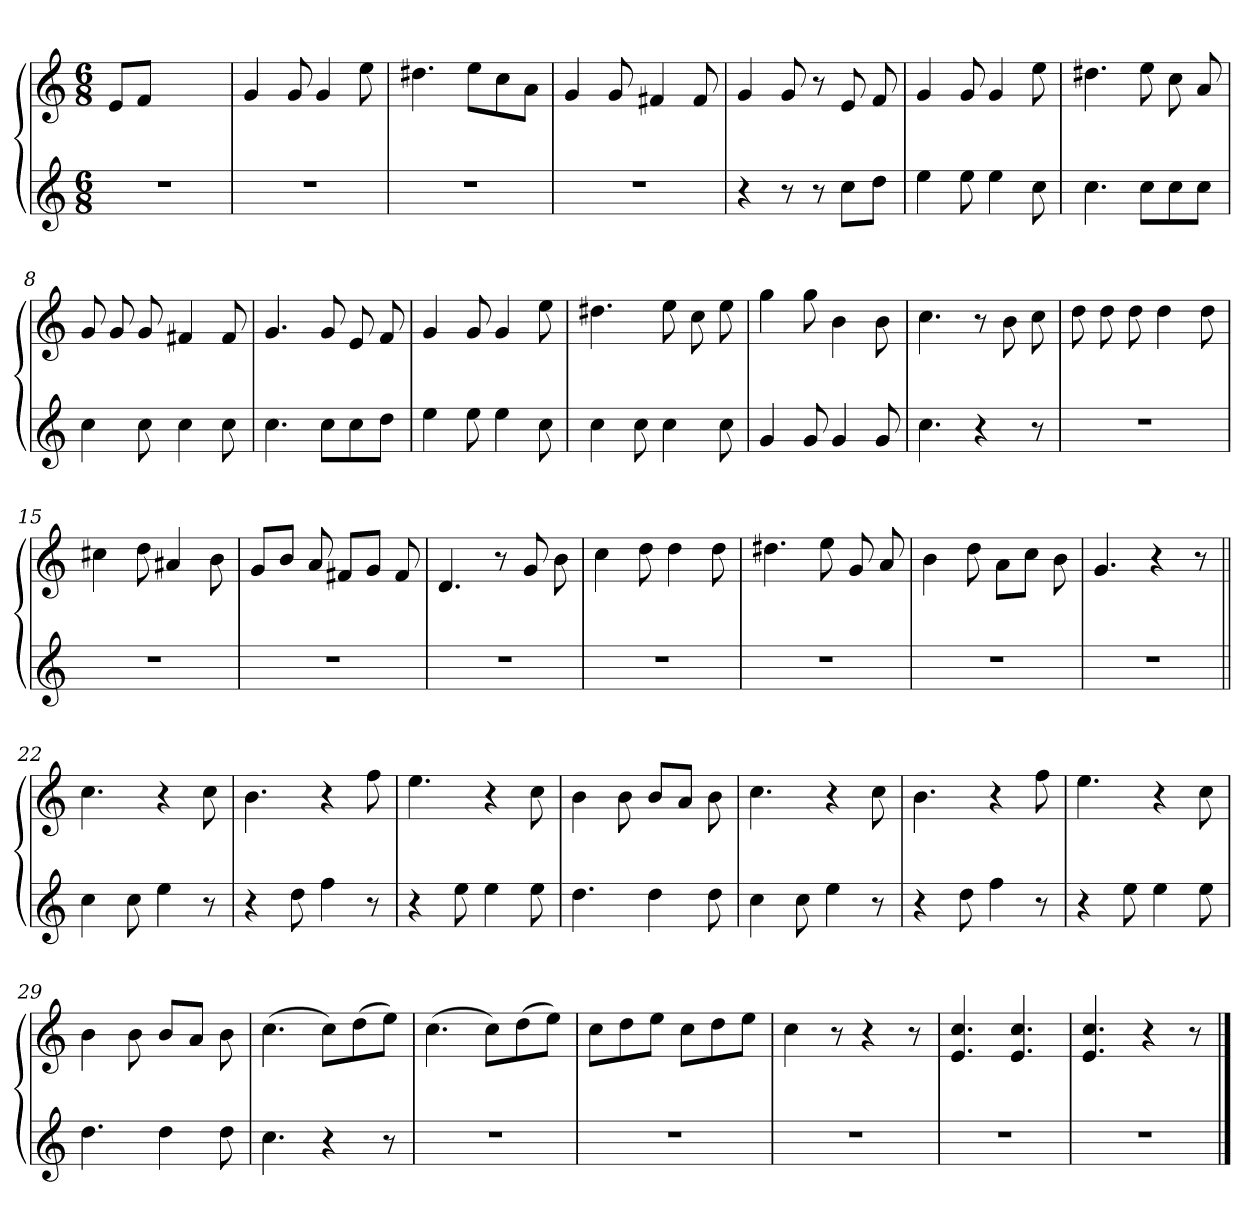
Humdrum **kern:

**kern	**kern	**dynam
*part1	*part1	*part1
*staff2	*staff1	*staff1/2
*clefG2	*clefG2	*
*M6/8	*M6/8	*
=1	=1	=1
2.r	8eL	Andante
.	8fJ	.
.	2ryy	.
=2	=2	=2
2.r	4g	.
.	8g	.
.	4g	.
.	8ee	.
=3	=3	=3
2.r	4.dd#X	.
.	8eeL	.
.	8cc	.
.	8aJ	.
=4	=4	=4
2.r	4g	.
.	8g	.
.	4f#X	.
.	8f#	.
=5	=5	=5
4r	4g	.
8r	8g	.
8r	8r	.
8cc\L	8e	.
8dd\J	8f	.
=6	=6	=6
4ee	4g	.
8ee	8g	.
4ee	4g	.
8cc	8ee	.
=7	=7	=7
4.cc	4.dd#X	.
8cc\L	8ee	.
8cc\	8cc	.
8cc\J	8a	.
!!LO:LB:g=z
=8	=8	=8
4cc	8g	.
.	8g	.
8cc	8g	.
4cc	4f#X	.
8cc	8f#	.
=9	=9	=9
4.cc	4.g	.
8cc\L	8g	.
8cc\	8e	.
8dd\J	8f	.
=10	=10	=10
4ee	4g	.
8ee	8g	.
4ee	4g	.
8cc	8ee	.
=11	=11	=11
4cc	4.dd#X	.
8cc	.	.
4cc	8ee	.
.	8cc	.
8cc	8ee	.
=12	=12	=12
4g	4gg	.
8g	8gg	.
4g	4b	.
8g	8b	.
=13	=13	=13
4.cc	4.cc	.
4r	8r	.
.	8b	.
8r	8cc	.
!!LO:LB:g=z
=14	=14	=14
2.r	8dd	.
.	8dd	.
.	8dd	.
.	4dd	.
.	8dd	.
=15	=15	=15
2.r	4cc#X	.
.	8dd	.
.	4a#X	.
.	8b	.
=16	=16	=16
2.r	8gL	.
.	8bJ	.
.	8a	.
.	8f#XL	.
.	8gJ	.
.	8f#	.
=17	=17	=17
2.r	4.d	.
.	8r	.
.	8g	.
.	8b	.
=18	=18	=18
2.r	4cc	.
.	8dd	.
.	4dd	.
.	8dd	.
=19	=19	=19
2.r	4.dd#X	.
.	8ee	.
.	8g	.
.	8a	.
!!LO:LB:g=z
=20	=20	=20
2.r	4b	.
.	8dd	.
.	8aL	.
.	8ccJ	.
.	8b	.
=21	=21	=21
2.r	4.g	.
.	4r	.
.	8r	.
=22||	=22||	=22||
4cc	4.cc	.
8cc	.	.
4ee	4r	.
8r	8cc	.
=23	=23	=23
4r	4.b	.
8dd	.	.
4ff	4r	.
8r	8ff	.
=24	=24	=24
4r	4.ee	.
8ee	.	.
4ee	4r	.
8ee	8cc	.
=25	=25	=25
4.dd	4b	.
.	8b	.
4dd	8bL	.
.	8aJ	.
8dd	8b	.
=26	=26	=26
4cc	4.cc	.
8cc	.	.
4ee	4r	.
8r	8cc	.
!!LO:LB:g=z
=27	=27	=27
4r	4.b	.
8dd	.	.
4ff	4r	.
8r	8ff	.
=28	=28	=28
4r	4.ee	.
8ee	.	.
4ee	4r	.
8ee	8cc	.
=29	=29	=29
4.dd	4b	.
.	8b	.
4dd	8bL	.
.	8aJ	.
8dd	8b	.
=30	=30	=30
4.cc	(4.cc	.
4r	8ccL)	.
.	(8dd	.
8r	8eeJ)	.
=31	=31	=31
2.r	(4.cc	.
.	8ccL)	.
.	(8dd	.
.	8eeJ)	.
=32	=32	=32
2.r	8ccL	.
.	8dd	.
.	8eeJ	.
.	8ccL	.
.	8dd	.
.	8eeJ	.
=33	=33	=33
2.r	4cc	.
.	8r	.
.	4r	.
.	8r	.
!!LO:LB:g=z
=34	=34	=34
2.r	4.e 4.cc	.
.	4.e 4.cc	.
=35	=35	=35
2.r	4.e 4.cc	.
.	4r	.
.	8r	.
==	==	==
*-	*-	*-
